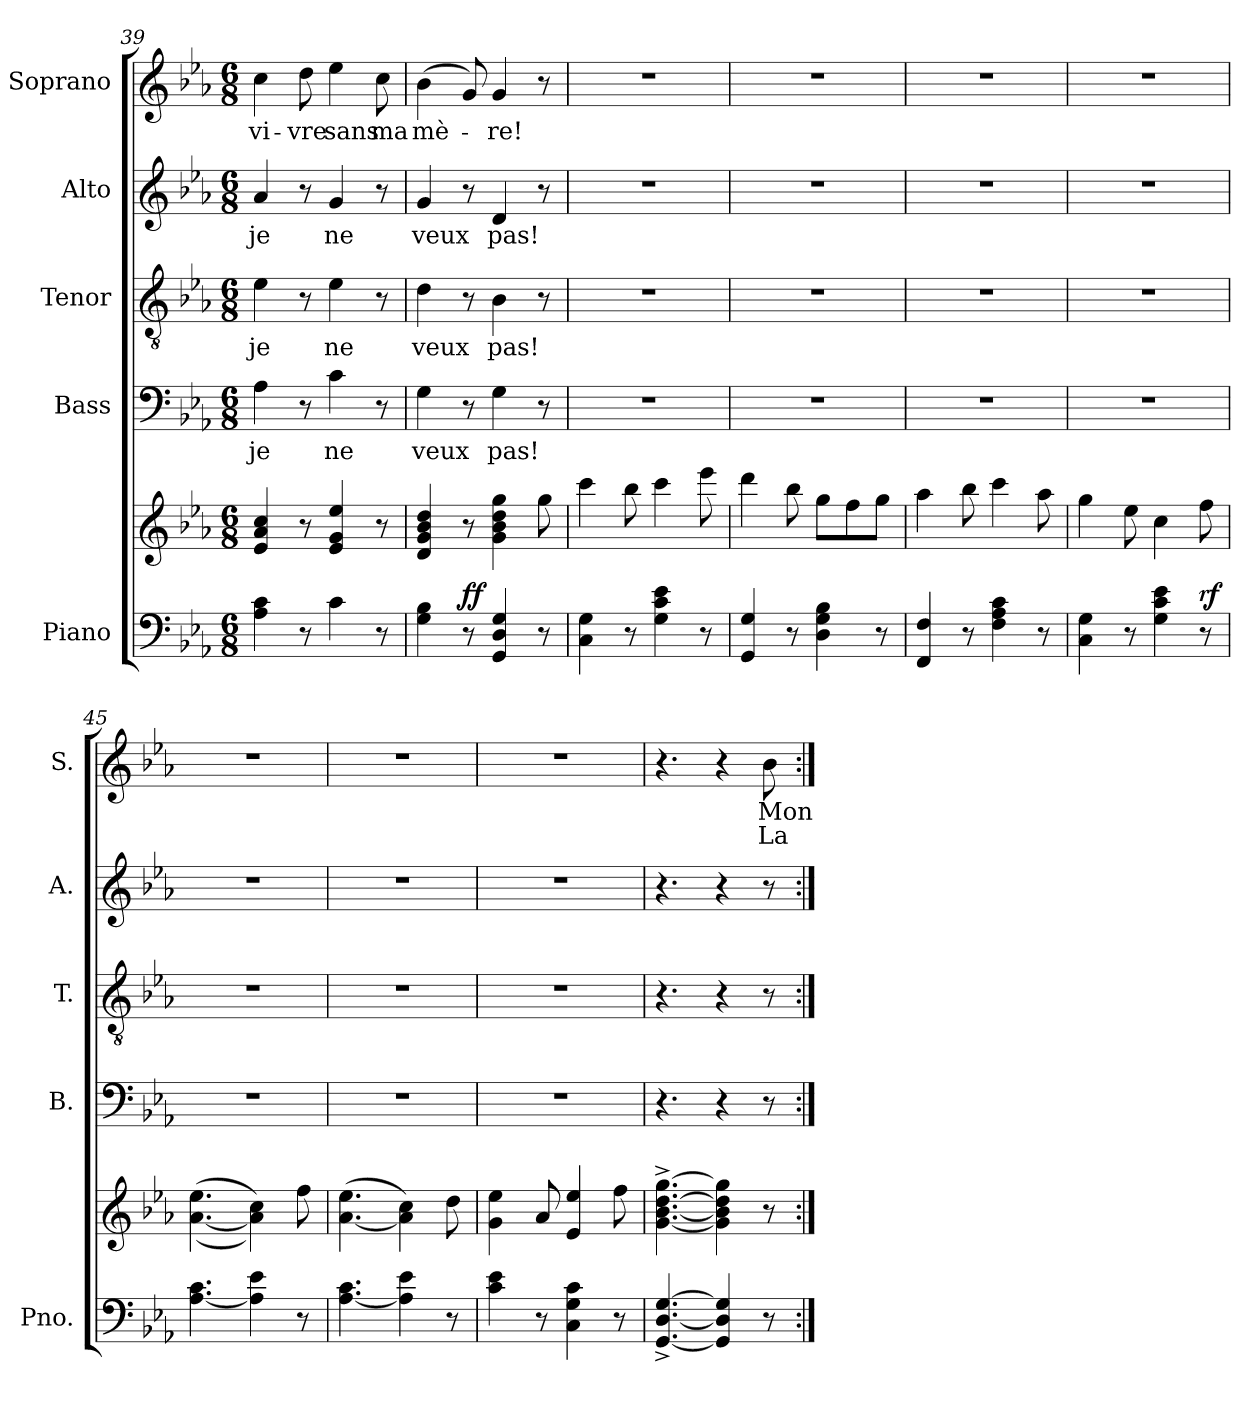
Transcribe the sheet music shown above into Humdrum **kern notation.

**kern	**kern	**dynam	**kern	**text	**kern	**text	**kern	**text	**kern	**text	**text
*part5	*part5	*part5	*part4	*part4	*part3	*part3	*part2	*part2	*part1	*part1	*part1
*staff6	*staff5	*staff5/6	*staff4	*staff4	*staff3	*staff3	*staff2	*staff2	*staff1	*staff1	*staff1
*I"Piano	*	*	*I"Bass	*	*I"Tenor	*	*I"Alto	*	*I"Soprano	*	*
*I'Pno.	*	*	*I'B.	*	*I'T.	*	*I'A.	*	*I'S.	*	*
*clefF4	*clefG2	*	*clefF4	*	*clefGv2	*	*clefG2	*	*clefG2	*	*
*k[b-e-a-]	*k[b-e-a-]	*	*k[b-e-a-]	*	*k[b-e-a-]	*	*k[b-e-a-]	*	*k[b-e-a-]	*	*
*M6/8	*M6/8	*	*M6/8	*	*M6/8	*	*M6/8	*	*M6/8	*	*
=39	=39	=39	=39	=39	=39	=39	=39	=39	=39	=39	=39
!	!	!	!	!LO:LY:b	!	!LO:LY:b	!	!LO:LY:b	!	!LO:LY:b	!
4A-\ 4c\	4e-/ 4a-/ 4cc/	.	4A-\	je	4e-\	je	4a-/	je	4cc\	vi-	.
!	!	!	!	!	!	!	!	!	!	!LO:LY:b	!
8r	8r	.	8r	.	8r	.	8r	.	8dd\	-vre	.
!	!	!	!	!LO:LY:b	!	!LO:LY:b	!	!LO:LY:b	!	!LO:LY:b	!
4c\	4e-/ 4g/ 4ee-/	.	4c\	ne	4e-\	ne	4g/	ne	4ee-\	sans	.
!	!	!	!	!	!	!	!	!	!	!LO:LY:b	!
8r	8r	.	8r	.	8r	.	8r	.	8cc\	ma	.
=40	=40	=40	=40	=40	=40	=40	=40	=40	=40	=40	=40
!	!	!	!	!LO:LY:b	!	!LO:LY:b	!	!LO:LY:b	!	!LO:LY:b	!
4G\ 4B-\	4d/ 4g/ 4b-/ 4dd/	.	4G\	veux	4d\	veux	4g/	veux	(>4b-\	mè-	.
!	!	!LO:DY:a=2	!	!	!	!	!	!	!	!	!
8r	8r	ff	8r	.	8r	.	8r	.	8g/)	.	.
!	!	!	!	!LO:LY:b	!	!LO:LY:b	!	!LO:LY:b	!	!LO:LY:b	!
4GG/ 4D/ 4G/	4g\ 4b-\ 4dd\ 4gg\	.	4G\	pas!	4B-\	pas!	4d/	pas!	4g/	-re!	.
8r	8gg\	.	8r	.	8r	.	8r	.	8r	.	.
=41	=41	=41	=41	=41	=41	=41	=41	=41	=41	=41	=41
4C\ 4G\	4ccc\	.	2.r	.	2.r	.	2.r	.	2.r	.	.
8r	8bb-\	.	.	.	.	.	.	.	.	.	.
4G\ 4c\ 4e-\	4ccc\	.	.	.	.	.	.	.	.	.	.
8r	8eee-\	.	.	.	.	.	.	.	.	.	.
=42	=42	=42	=42	=42	=42	=42	=42	=42	=42	=42	=42
4GG/ 4G/	4ddd\	.	2.r	.	2.r	.	2.r	.	2.r	.	.
8r	8bb-\	.	.	.	.	.	.	.	.	.	.
4D\ 4G\ 4B-\	8gg\L	.	.	.	.	.	.	.	.	.	.
.	8ff\	.	.	.	.	.	.	.	.	.	.
8r	8gg\J	.	.	.	.	.	.	.	.	.	.
!!LO:PB:g=z
=43	=43	=43	=43	=43	=43	=43	=43	=43	=43	=43	=43
4FF/ 4F/	4aa-\	.	2.r	.	2.r	.	2.r	.	2.r	.	.
8r	8bb-\	.	.	.	.	.	.	.	.	.	.
4F\ 4A-\ 4c\	4ccc\	.	.	.	.	.	.	.	.	.	.
8r	8aa-\	.	.	.	.	.	.	.	.	.	.
=44	=44	=44	=44	=44	=44	=44	=44	=44	=44	=44	=44
4C\ 4G\	4gg\	.	2.r	.	2.r	.	2.r	.	2.r	.	.
8r	8ee-\	.	.	.	.	.	.	.	.	.	.
4G\ 4c\ 4e-\	4cc\	.	.	.	.	.	.	.	.	.	.
!	!	!LO:DY:a=2	!	!	!	!	!	!	!	!	!
8r	8ff\	rf	.	.	.	.	.	.	.	.	.
=45	=45	=45	=45	=45	=45	=45	=45	=45	=45	=45	=45
[4.A-\ 4.c\	(<(>[4.a-\ 4.ee-\	.	2.r	.	2.r	.	2.r	.	2.r	.	.
4A-\] 4e-\	4a-\] 4cc\))	.	.	.	.	.	.	.	.	.	.
8r	8ff\	.	.	.	.	.	.	.	.	.	.
=46	=46	=46	=46	=46	=46	=46	=46	=46	=46	=46	=46
[4.A-\ 4.c\	(>[4.a-\ 4.ee-\	.	2.r	.	2.r	.	2.r	.	2.r	.	.
4A-\] 4e-\	4a-\] 4cc\)	.	.	.	.	.	.	.	.	.	.
8r	8dd\	.	.	.	.	.	.	.	.	.	.
=47	=47	=47	=47	=47	=47	=47	=47	=47	=47	=47	=47
4c\ 4e-\	4g\ 4ee-\	.	2.r	.	2.r	.	2.r	.	2.r	.	.
8r	8a-/	.	.	.	.	.	.	.	.	.	.
4C\ 4G\ 4c\	4e-/ 4ee-/	.	.	.	.	.	.	.	.	.	.
8r	8ff\	.	.	.	.	.	.	.	.	.	.
=48	=48	=48	=48	=48	=48	=48	=48	=48	=48	=48	=48
[4.GG/^ [4.D/^ [4.G/^	[4.g\^ [4.b-\^ [4.dd\^ [4.gg\^	.	4.r	.	4.r	.	4.r	.	4.r	.	.
4GG/] 4D/] 4G/]	4g\] 4b-\] 4dd\] 4gg\]	.	4r	.	4r	.	4r	.	4r	.	.
!	!	!	!	!	!	!	!	!	!	!LO:LY:b	!LO:LY:b
8r	8r	.	8r	.	8r	.	8r	.	8b-\	Mon	La
=:|!	=:|!	=:|!	=:|!	=:|!	=:|!	=:|!	=:|!	=:|!	=:|!	=:|!	=:|!
*-	*-	*-	*-	*-	*-	*-	*-	*-	*-	*-	*-
